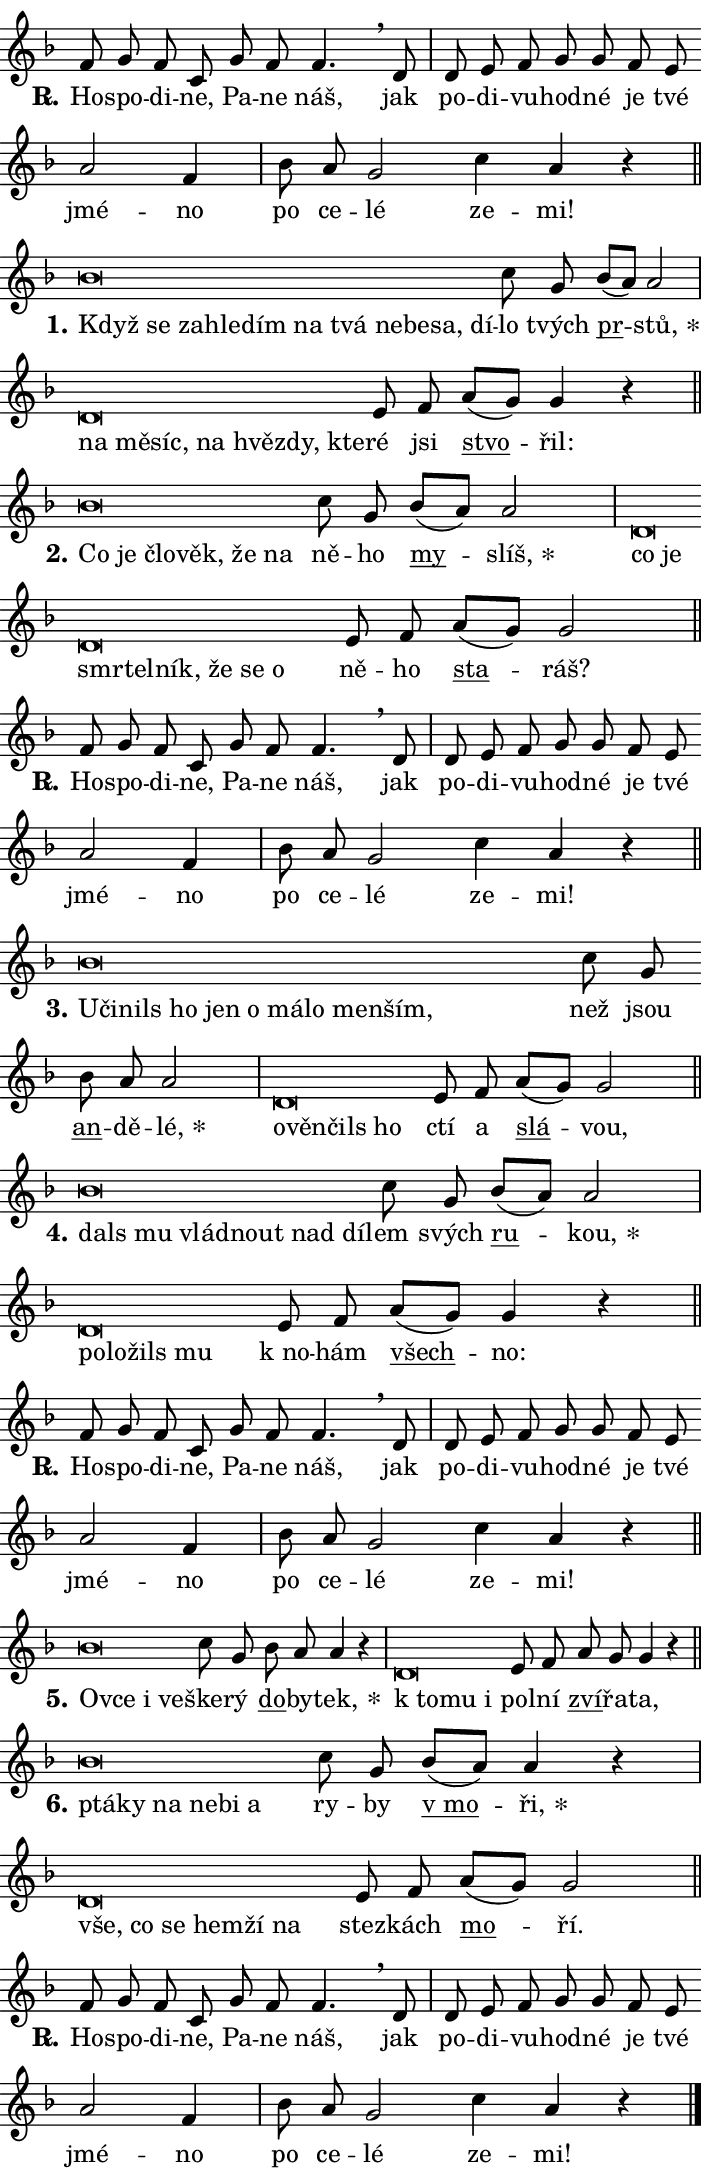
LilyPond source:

\version "2.24.0"
\header { tagline = "" }
\paper {
  indent = 0\cm
  top-margin = 0\cm
  right-margin = 0.13\cm % to fit lyric hyphens
  bottom-margin = 0\cm
  left-margin = 0\cm
  paper-width = 12\cm
  page-breaking = #ly:one-page-breaking
  system-system-spacing.basic-distance = #11
  score-system-spacing.basic-distance = #11
  ragged-last = ##f
}


%% Author: Thomas Morley
%% https://lists.gnu.org/archive/html/lilypond-user/2020-05/msg00002.html
#(define (line-position grob)
"Returns position of @var[grob} in current system:
   @code{'start}, if at first time-step
   @code{'end}, if at last time-step
   @code{'middle} otherwise
"
  (let* ((col (ly:item-get-column grob))
         (ln (ly:grob-object col 'left-neighbor))
         (rn (ly:grob-object col 'right-neighbor))
         (col-to-check-left (if (ly:grob? ln) ln col))
         (col-to-check-right (if (ly:grob? rn) rn col))
         (break-dir-left
           (and
             (ly:grob-property col-to-check-left 'non-musical #f)
             (ly:item-break-dir col-to-check-left)))
         (break-dir-right
           (and
             (ly:grob-property col-to-check-right 'non-musical #f)
             (ly:item-break-dir col-to-check-right))))
        (cond ((eqv? 1 break-dir-left) 'start)
              ((eqv? -1 break-dir-right) 'end)
              (else 'middle))))

#(define (tranparent-at-line-position vctor)
  (lambda (grob)
  "Relying on @code{line-position} select the relevant enry from @var{vctor}.
Used to determine transparency,"
    (case (line-position grob)
      ((end) (not (vector-ref vctor 0)))
      ((middle) (not (vector-ref vctor 1)))
      ((start) (not (vector-ref vctor 2))))))

noteHeadBreakVisibility =
#(define-music-function (break-visibility)(vector?)
"Makes @code{NoteHead}s transparent relying on @var{break-visibility}"
#{
  \override NoteHead.transparent =
    #(tranparent-at-line-position break-visibility)
#})

#(define delete-ledgers-for-transparent-note-heads
  (lambda (grob)
    "Reads whether a @code{NoteHead} is transparent.
If so this @code{NoteHead} is removed from @code{'note-heads} from
@var{grob}, which is supposed to be @code{LedgerLineSpanner}.
As a result ledgers are not printed for this @code{NoteHead}"
    (let* ((nhds-array (ly:grob-object grob 'note-heads))
           (nhds-list
             (if (ly:grob-array? nhds-array)
                 (ly:grob-array->list nhds-array)
                 '()))
           ;; Relies on the transparent-property being done before
           ;; Staff.LedgerLineSpanner.after-line-breaking is executed.
           ;; This is fragile ...
           (to-keep
             (remove
               (lambda (nhd)
                 (ly:grob-property nhd 'transparent #f))
               nhds-list)))
      ;; TODO find a better method to iterate over grob-arrays, similiar
      ;; to filter/remove etc for lists
      ;; For now rebuilt from scratch
      (set! (ly:grob-object grob 'note-heads)  '())
      (for-each
        (lambda (nhd)
          (ly:pointer-group-interface::add-grob grob 'note-heads nhd))
        to-keep))))

squashNotes = {
  \override NoteHead.X-extent = #'(-0.2 . 0.2)
  \override NoteHead.Y-extent = #'(-0.75 . 0)
  \override NoteHead.stencil =
    #(lambda (grob)
       (let ((pos (ly:grob-property grob 'staff-position)))
         (begin
           (if (< pos -7) (display "ERROR: Lower brevis then expected\n") (display ""))
           (if (<= pos -6) ly:text-interface::print ly:note-head::print))))
}
unSquashNotes = {
  \revert NoteHead.X-extent
  \revert NoteHead.Y-extent
  \revert NoteHead.stencil
}

hideNotes = \noteHeadBreakVisibility #begin-of-line-visible
unHideNotes = \noteHeadBreakVisibility #all-visible

% work-around for resetting accidentals
% https://lilypond.org/doc/v2.23/Documentation/notation/displaying-rhythms#unmetered-music
cadenzaMeasure = {
  \cadenzaOff
  \partial 1024 s1024
  \cadenzaOn
}

#(define-markup-command (accent layout props text) (markup?)
  "Underline accented syllable"
  (interpret-markup layout props
    #{\markup \override #'(offset . 4.3) \underline { #text }#}))

responsum = \markup \concat {
  "R" \hspace #-1.05 \path #0.1 #'((moveto 0 0.07) (lineto 0.9 0.8)) \hspace #0.05 "."
}

spaceSize = #0.6828661417322834 % exact space size for TeX Gyre Schola

\layout {
  \context {
    \Staff
    \remove "Time_signature_engraver"
    \override LedgerLineSpanner.after-line-breaking = #delete-ledgers-for-transparent-note-heads
  }
  \context {
    \Lyrics {
      \override LyricSpace.minimum-distance = \spaceSize
      \override LyricText.font-name = #"TeX Gyre Schola"
      \override LyricText.font-size = 1
      \override StanzaNumber.font-name = #"TeX Gyre Schola Bold"
      \override StanzaNumber.font-size = 1
    }
  }
  \context {
    \Score 
    \override NoteHead.text =
      #(lambda (grob) 
        (let ((pos (ly:grob-property grob 'staff-position)))
          #{\markup {
            \combine
              \halign #-0.55 \raise #(if (= pos -6) 0 0.5) \override #'(thickness . 2) \draw-line #'(3.2 . 0)
              \musicglyph "noteheads.sM1"
          }#}))
  }
}

% magnetic-lyrics.ily
%
%   written by
%     Jean Abou Samra <jean@abou-samra.fr>
%     Werner Lemberg <wl@gnu.org>
%
%   adapted by
%     Jiri Hon <jiri.hon@gmail.com>
%
% Version 2022-Apr-15

% https://www.mail-archive.com/lilypond-user@gnu.org/msg149350.html

#(define (Left_hyphen_pointer_engraver context)
   "Collect syllable-hyphen-syllable occurrences in lyrics and store
them in properties.  This engraver only looks to the left.  For
example, if the lyrics input is @code{foo -- bar}, it does the
following.

@itemize @bullet
@item
Set the @code{text} property of the @code{LyricHyphen} grob between
@q{foo} and @q{bar} to @code{foo}.

@item
Set the @code{left-hyphen} property of the @code{LyricText} grob with
text @q{foo} to the @code{LyricHyphen} grob between @q{foo} and
@q{bar}.
@end itemize

Use this auxiliary engraver in combination with the
@code{lyric-@/text::@/apply-@/magnetic-@/offset!} hook."
   (let ((hyphen #f)
         (text #f))
     (make-engraver
      (acknowledgers
       ((lyric-syllable-interface engraver grob source-engraver)
        (set! text grob)))
      (end-acknowledgers
       ((lyric-hyphen-interface engraver grob source-engraver)
        ;(when (not (grob::has-interface grob 'lyric-space-interface))
          (set! hyphen grob)));)
      ((stop-translation-timestep engraver)
       (when (and text hyphen)
         (ly:grob-set-object! text 'left-hyphen hyphen))
       (set! text #f)
       (set! hyphen #f)))))

#(define (lyric-text::apply-magnetic-offset! grob)
   "If the space between two syllables is less than the value in
property @code{LyricText@/.details@/.squash-threshold}, move the right
syllable to the left so that it gets concatenated with the left
syllable.

Use this function as a hook for
@code{LyricText@/.after-@/line-@/breaking} if the
@code{Left_@/hyphen_@/pointer_@/engraver} is active."
   (let ((hyphen (ly:grob-object grob 'left-hyphen #f)))
     (when hyphen
       (let ((left-text (ly:spanner-bound hyphen LEFT)))
         (when (grob::has-interface left-text 'lyric-syllable-interface)
           (let* ((common (ly:grob-common-refpoint grob left-text X))
                  (this-x-ext (ly:grob-extent grob common X))
                  (left-x-ext
                   (begin
                     ;; Trigger magnetism for left-text.
                     (ly:grob-property left-text 'after-line-breaking)
                     (ly:grob-extent left-text common X)))
                  ;; `delta` is the gap width between two syllables.
                  (delta (- (interval-start this-x-ext)
                            (interval-end left-x-ext)))
                  (details (ly:grob-property grob 'details))
                  (threshold (assoc-get 'squash-threshold details 0.2)))
             (when (< delta threshold)
               (let* (;; We have to manipulate the input text so that
                      ;; ligatures crossing syllable boundaries are not
                      ;; disabled.  For languages based on the Latin
                      ;; script this is essentially a beautification.
                      ;; However, for non-Western scripts it can be a
                      ;; necessity.
                      (lt (ly:grob-property left-text 'text))
                      (rt (ly:grob-property grob 'text))
                      (is-space (grob::has-interface hyphen 'lyric-space-interface))
                      (space (if is-space " " ""))
                      (extra-delta (if is-space spaceSize 0))
                      ;; Append new syllable.
                      (ltrt-space (if (and (string? lt) (string? rt))
                                (string-append lt space rt)
                                (make-concat-markup (list lt space rt))))
                      ;; Right-align `ltrt` to the right side.
                      (ltrt-space-markup (grob-interpret-markup
                               grob
                               (make-translate-markup
                                (cons (interval-length this-x-ext) 0)
                                (make-right-align-markup ltrt-space)))))
                 (begin
                   ;; Don't print `left-text`.
                   (ly:grob-set-property! left-text 'stencil #f)
                   ;; Set text and stencil (which holds all collected
                   ;; syllables so far) and shift it to the left.
                   (ly:grob-set-property! grob 'text ltrt-space)
                   (ly:grob-set-property! grob 'stencil ltrt-space-markup)
                   (ly:grob-translate-axis! grob (- (- delta extra-delta)) X))))))))))


#(define (lyric-hyphen::displace-bounds-first grob)
   ;; Make very sure this callback isn't triggered too early.
   (let ((left (ly:spanner-bound grob LEFT))
         (right (ly:spanner-bound grob RIGHT)))
     (ly:grob-property left 'after-line-breaking)
     (ly:grob-property right 'after-line-breaking)
     (ly:lyric-hyphen::print grob)))

squashThreshold = #0.4

\layout {
  \context {
    \Lyrics
    \consists #Left_hyphen_pointer_engraver
    \override LyricText.after-line-breaking =
      #lyric-text::apply-magnetic-offset!
    \override LyricHyphen.stencil = #lyric-hyphen::displace-bounds-first
    \override LyricText.details.squash-threshold = \squashThreshold
    \override LyricHyphen.minimum-distance = 0
    \override LyricHyphen.minimum-length = \squashThreshold
  }
}

squashText = \override LyricText.details.squash-threshold = 9999
unSquashText = \override LyricText.details.squash-threshold = \squashThreshold

leftText = \override LyricText.self-alignment-X = #LEFT
unLeftText = \revert LyricText.self-alignment-X

starOffset = #(lambda (grob) 
                (let ((x_offset (ly:self-alignment-interface::aligned-on-x-parent grob)))
                  (if (= x_offset 0) 0 (+ x_offset 1.2))))

star = #(define-music-function (syllable)(string?)
"Append star separator at the end of a syllable"
#{
  \once \override LyricText.X-offset = #starOffset
  \lyricmode { \markup {
    #syllable
    \override #'((font-name . "TeX Gyre Schola Bold")) \hspace #0.2 \lower #0.65 \larger "*"
  } }
#})

starAccent = #(define-music-function (syllable)(string?)
"Append star separator at the end of a syllable and make accent"
#{
  \once \override LyricText.X-offset = #starOffset
  \lyricmode { \markup {
    \accent #syllable
    \override #'((font-name . "TeX Gyre Schola Bold")) \hspace #0.2 \lower #0.65 \larger "*"
  } }
#})

breath = #(define-music-function (syllable)(string?)
"Append breathing indicator at the end of a syllable"
#{
  \lyricmode { \markup { #syllable "+" } }
#})

optionalBreath = #(define-music-function (syllable)(string?)
"Append optional breathing indicator at the end of a syllable"
#{
  \lyricmode { \markup { #syllable "(+)" } }
#})


\score {
    <<
        \new Voice = "melody" { \cadenzaOn \key f \major \relative { f'8 g f c g' f f4. \breathe d8 \cadenzaMeasure \bar "|" d e f g g \bar "" f e \bar "" a2 f4 \cadenzaMeasure \bar "|" bes8 a g2 \bar "" c4 a r \cadenzaMeasure \bar "||" \break } }
        \new Lyrics \lyricsto "melody" { \lyricmode { \set stanza = \responsum
Ho -- spo -- di -- ne, Pa -- ne náš, jak po -- di -- vu -- hod -- né je tvé jmé -- no po ce -- lé ze -- mi! } }
    >>
    \layout {}
}

\score {
    <<
        \new Voice = "melody" { \cadenzaOn \key f \major \relative { \squashNotes bes'\breve*1/16 \hideNotes \breve*1/16 \bar "" \breve*1/16 \bar "" \breve*1/16 \bar "" \breve*1/16 \bar "" \breve*1/16 \bar "" \breve*1/16 \bar "" \breve*1/16 \bar "" \breve*1/16 \bar "" \breve*1/16 \breve*1/16 \bar "" \unHideNotes \unSquashNotes c8 g \bar "" bes[( a)] a2 \cadenzaMeasure \bar "|" \squashNotes d,\breve*1/16 \hideNotes \breve*1/16 \bar "" \breve*1/16 \bar "" \breve*1/16 \bar "" \breve*1/16 \bar "" \breve*1/16 \breve*1/16 \bar "" \unHideNotes \unSquashNotes e8 f \bar "" a[( g)] g4 r \cadenzaMeasure \bar "||" \break } }
        \new Lyrics \lyricsto "melody" { \lyricmode { \set stanza = "1."
\leftText Když \squashText se za -- hle -- dím na tvá ne -- be -- sa, dí -- \unLeftText \unSquashText lo tvých \markup \accent pr -- \star stů, \leftText na \squashText mě -- síc, na hvěz -- dy, kte -- \unLeftText \unSquashText ré jsi \markup \accent stvo -- řil: } }
    >>
    \layout {}
}

\score {
    <<
        \new Voice = "melody" { \cadenzaOn \key f \major \relative { \squashNotes bes'\breve*1/16 \hideNotes \breve*1/16 \bar "" \breve*1/16 \bar "" \breve*1/16 \bar "" \breve*1/16 \breve*1/16 \bar "" \unHideNotes \unSquashNotes c8 g \bar "" bes[( a)] a2 \cadenzaMeasure \bar "|" \squashNotes d,\breve*1/16 \hideNotes \breve*1/16 \bar "" \breve*1/16 \bar "" \breve*1/16 \bar "" \breve*1/16 \bar "" \breve*1/16 \bar "" \breve*1/16 \breve*1/16 \bar "" \unHideNotes \unSquashNotes e8 f \bar "" a[( g)] g2 \cadenzaMeasure \bar "||" \break } }
        \new Lyrics \lyricsto "melody" { \lyricmode { \set stanza = "2."
\leftText Co \squashText je člo -- věk, že na \unLeftText \unSquashText ně -- ho \markup \accent my -- \star slíš, \leftText co \squashText je smr -- tel -- ník, že se o \unLeftText \unSquashText ně -- ho \markup \accent sta -- ráš? } }
    >>
    \layout {}
}

\score {
    <<
        \new Voice = "melody" { \cadenzaOn \key f \major \relative { f'8 g f c g' f f4. \breathe d8 \cadenzaMeasure \bar "|" d e f g g \bar "" f e \bar "" a2 f4 \cadenzaMeasure \bar "|" bes8 a g2 \bar "" c4 a r \cadenzaMeasure \bar "||" \break } }
        \new Lyrics \lyricsto "melody" { \lyricmode { \set stanza = \responsum
Ho -- spo -- di -- ne, Pa -- ne náš, jak po -- di -- vu -- hod -- né je tvé jmé -- no po ce -- lé ze -- mi! } }
    >>
    \layout {}
}

\score {
    <<
        \new Voice = "melody" { \cadenzaOn \key f \major \relative { \squashNotes bes'\breve*1/16 \hideNotes \breve*1/16 \bar "" \breve*1/16 \bar "" \breve*1/16 \bar "" \breve*1/16 \bar "" \breve*1/16 \bar "" \breve*1/16 \bar "" \breve*1/16 \bar "" \breve*1/16 \breve*1/16 \bar "" \unHideNotes \unSquashNotes c8 g \bar "" bes a a2 \cadenzaMeasure \bar "|" \squashNotes d,\breve*1/16 \hideNotes \breve*1/16 \bar "" \breve*1/16 \breve*1/16 \bar "" \unHideNotes \unSquashNotes e8 f \bar "" a[( g)] g2 \cadenzaMeasure \bar "||" \break } }
        \new Lyrics \lyricsto "melody" { \lyricmode { \set stanza = "3."
\leftText U -- \squashText či -- nils ho jen o má -- lo men -- ším, \unLeftText \unSquashText než jsou \markup \accent an -- dě -- \star lé, \leftText o -- \squashText věn -- čils ho \unLeftText \unSquashText ctí a \markup \accent slá -- vou, } }
    >>
    \layout {}
}

\score {
    <<
        \new Voice = "melody" { \cadenzaOn \key f \major \relative { \squashNotes bes'\breve*1/16 \hideNotes \breve*1/16 \bar "" \breve*1/16 \bar "" \breve*1/16 \bar "" \breve*1/16 \breve*1/16 \bar "" \unHideNotes \unSquashNotes c8 g \bar "" bes[( a)] a2 \cadenzaMeasure \bar "|" \squashNotes d,\breve*1/16 \hideNotes \breve*1/16 \bar "" \breve*1/16 \breve*1/16 \bar "" \unHideNotes \unSquashNotes e8 f \bar "" a[( g)] g4 r \cadenzaMeasure \bar "||" \break } }
        \new Lyrics \lyricsto "melody" { \lyricmode { \set stanza = "4."
\leftText dals \squashText mu vlád -- nout nad dí -- \unLeftText \unSquashText lem svých \markup \accent ru -- \star kou, \leftText po -- \squashText lo -- žils mu \unLeftText \unSquashText "k no" -- hám \markup \accent všech -- no: } }
    >>
    \layout {}
}

\score {
    <<
        \new Voice = "melody" { \cadenzaOn \key f \major \relative { f'8 g f c g' f f4. \breathe d8 \cadenzaMeasure \bar "|" d e f g g \bar "" f e \bar "" a2 f4 \cadenzaMeasure \bar "|" bes8 a g2 \bar "" c4 a r \cadenzaMeasure \bar "||" \break } }
        \new Lyrics \lyricsto "melody" { \lyricmode { \set stanza = \responsum
Ho -- spo -- di -- ne, Pa -- ne náš, jak po -- di -- vu -- hod -- né je tvé jmé -- no po ce -- lé ze -- mi! } }
    >>
    \layout {}
}

\score {
    <<
        \new Voice = "melody" { \cadenzaOn \key f \major \relative { \squashNotes bes'\breve*1/16 \hideNotes \breve*1/16 \bar "" \breve*1/16 \breve*1/16 \bar "" \unHideNotes \unSquashNotes c8 g \bar "" bes a a4 r \cadenzaMeasure \bar "|" \squashNotes d,\breve*1/16 \hideNotes \breve*1/16 \breve*1/16 \bar "" \unHideNotes \unSquashNotes e8 f \bar "" a g g4 r \cadenzaMeasure \bar "||" \break } }
        \new Lyrics \lyricsto "melody" { \lyricmode { \set stanza = "5."
\leftText Ov -- \squashText ce i ve -- \unLeftText \unSquashText ške -- rý \markup \accent do -- by -- \star tek, \leftText "k to" -- \squashText mu i \unLeftText \unSquashText pol -- ní \markup \accent zví -- řa -- ta, } }
    >>
    \layout {}
}

\score {
    <<
        \new Voice = "melody" { \cadenzaOn \key f \major \relative { \squashNotes bes'\breve*1/16 \hideNotes \breve*1/16 \bar "" \breve*1/16 \bar "" \breve*1/16 \bar "" \breve*1/16 \breve*1/16 \bar "" \unHideNotes \unSquashNotes c8 g \bar "" bes[( a)] a4 r \cadenzaMeasure \bar "|" \squashNotes d,\breve*1/16 \hideNotes \breve*1/16 \bar "" \breve*1/16 \bar "" \breve*1/16 \bar "" \breve*1/16 \breve*1/16 \bar "" \unHideNotes \unSquashNotes e8 f \bar "" a[( g)] g2 \cadenzaMeasure \bar "||" \break } }
        \new Lyrics \lyricsto "melody" { \lyricmode { \set stanza = "6."
\leftText ptá -- \squashText ky na ne -- bi a \unLeftText \unSquashText ry -- by \markup \accent "v mo" -- \star ři, \leftText vše, \squashText co se hem -- ží na \unLeftText \unSquashText stez -- kách \markup \accent mo -- ří. } }
    >>
    \layout {}
}

\score {
    <<
        \new Voice = "melody" { \cadenzaOn \key f \major \relative { f'8 g f c g' f f4. \breathe d8 \cadenzaMeasure \bar "|" d e f g g \bar "" f e \bar "" a2 f4 \cadenzaMeasure \bar "|" bes8 a g2 \bar "" c4 a r \cadenzaMeasure \bar "||" \break } \bar "|." }
        \new Lyrics \lyricsto "melody" { \lyricmode { \set stanza = \responsum
Ho -- spo -- di -- ne, Pa -- ne náš, jak po -- di -- vu -- hod -- né je tvé jmé -- no po ce -- lé ze -- mi! } }
    >>
    \layout {}
}
